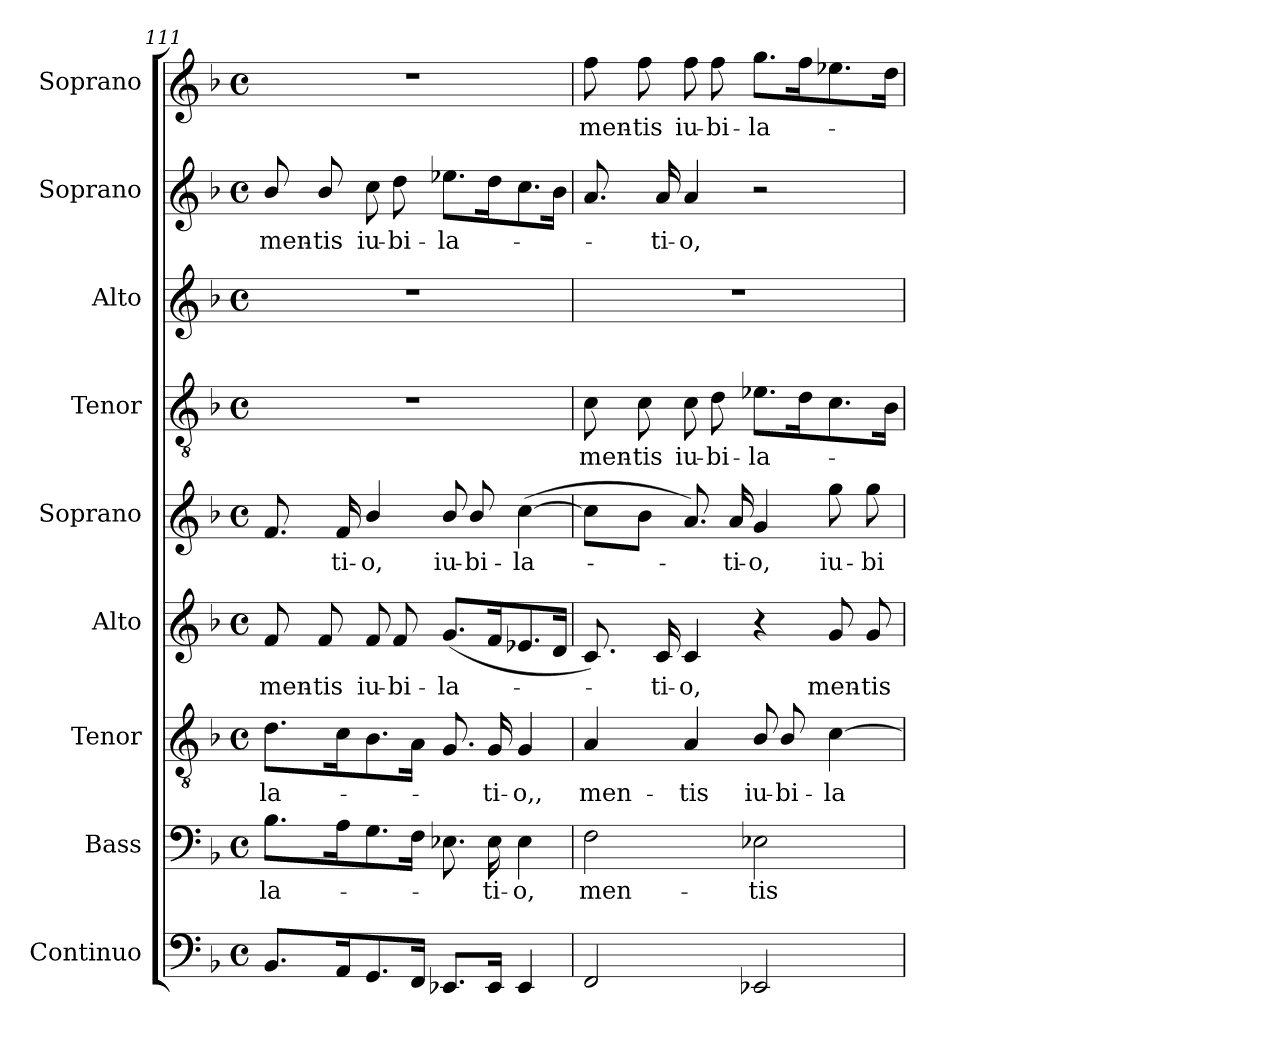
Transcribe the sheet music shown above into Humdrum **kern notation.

**kern	**kern	**text	**kern	**text	**kern	**text	**kern	**text	**kern	**text	**kern	**kern	**text	**kern	**text
*part9	*part8	*part8	*part7	*part7	*part6	*part6	*part5	*part5	*part4	*part4	*part3	*part2	*part2	*part1	*part1
*staff9	*staff8	*staff8	*staff7	*staff7	*staff6	*staff6	*staff5	*staff5	*staff4	*staff4	*staff3	*staff2	*staff2	*staff1	*staff1
*I"Continuo	*I"Bass	*	*I"Tenor	*	*I"Alto	*	*I"Soprano	*	*I"Tenor	*	*I"Alto	*I"Soprano	*	*I"Soprano	*
*I'Cont.	*I'B.	*	*I'T.	*	*I'A.	*	*I'S.	*	*I'T.	*	*I'A.	*I'S.	*	*I'S.	*
*clefF4	*clefF4	*	*clefGv2	*	*clefG2	*	*clefG2	*	*clefGv2	*	*clefG2	*clefG2	*	*clefG2	*
*	*	*	*ITrd7c12	*	*	*	*	*	*ITrd7c12	*	*	*	*	*	*
*k[b-]	*k[b-]	*	*k[b-]	*	*k[b-]	*	*k[b-]	*	*k[b-]	*	*k[b-]	*k[b-]	*	*k[b-]	*
*F:	*F:	*	*F:	*	*F:	*	*F:	*	*F:	*	*F:	*F:	*	*F:	*
*M4/4	*M4/4	*	*M4/4	*	*M4/4	*	*M4/4	*	*M4/4	*	*M4/4	*M4/4	*	*M4/4	*
*met(c)	*met(c)	*	*met(c)	*	*met(c)	*	*met(c)	*	*met(c)	*	*met(c)	*met(c)	*	*met(c)	*
=111	=111	=111	=111	=111	=111	=111	=111	=111	=111	=111	=111	=111	=111	=111	=111
!	!	!LO:LY:b:color=#000000	!	!	!	!	!	!	!	!	!	!	!	!	!
!	!	!	!	!LO:LY:b:color=#000000	!	!	!	!	!	!	!	!	!	!	!
!	!	!	!	!	!	!LO:LY:b:color=#000000	!	!	!	!	!	!	!	!	!
!	!	!	!	!	!	!	!	!	!	!	!	!	!LO:LY:b:color=#000000	!	!
8.BB-i/L	8.B-i\L	-la-	8.Di\L	-la-	8fi/	men-	8.fi/	.	1r	.	1r	8b-i/	men-	1r	.
!	!	!	!	!	!	!LO:LY:b:color=#000000	!	!	!	!	!	!	!	!	!
!	!	!	!	!	!	!	!	!	!	!	!	!	!LO:LY:b:color=#000000	!	!
.	.	.	.	.	8fi/	-tis	.	.	.	.	.	8b-i/	-tis	.	.
!	!	!	!	!	!	!	!	!LO:LY:b:color=#000000	!	!	!	!	!	!	!
16AAi/k	16Ai\k	.	16Ci\k	.	.	.	16fi/	-ti-	.	.	.	.	.	.	.
!	!	!	!	!	!	!LO:LY:b:color=#000000	!	!	!	!	!	!	!	!	!
!	!	!	!	!	!	!	!	!LO:LY:b:color=#000000	!	!	!	!	!	!	!
!	!	!	!	!	!	!	!	!	!	!	!	!	!LO:LY:b:color=#000000	!	!
8.GGi/	8.Gi\	.	8.BB-i\	.	8fi/	iu-	4b-i/	-o,	.	.	.	8cci\	iu-	.	.
!	!	!	!	!	!	!LO:LY:b:color=#000000	!	!	!	!	!	!	!	!	!
!	!	!	!	!	!	!	!	!	!	!	!	!	!LO:LY:b:color=#000000	!	!
.	.	.	.	.	8fi/	-bi-	.	.	.	.	.	8ddi\	-bi-	.	.
16FFi/Jk	16Fi\Jk	.	16AAi\Jk	.	.	.	.	.	.	.	.	.	.	.	.
!	!	!	!	!	!	!LO:LY:b:color=#000000	!	!	!	!	!	!	!	!	!
!	!	!	!	!	!	!	!	!LO:LY:b:color=#000000	!	!	!	!	!	!	!
!	!	!	!	!	!	!	!	!	!	!	!	!	!LO:LY:b:color=#000000	!	!
8.EE-Xi/L	8.E-Xi\	.	8.GGi/	.	(8.gi/L	-la-	8b-i/	iu-	.	.	.	8.ee-Xi\L	-la-	.	.
!	!	!	!	!	!	!	!	!LO:LY:b:color=#000000	!	!	!	!	!	!	!
.	.	.	.	.	.	.	8b-i/	-bi-	.	.	.	.	.	.	.
!	!	!LO:LY:b:color=#000000	!	!	!	!	!	!	!	!	!	!	!	!	!
!	!	!	!	!LO:LY:b:color=#000000	!	!	!	!	!	!	!	!	!	!	!
16EE-i/Jk	16E-i\	-ti-	16GGi/	-ti-	16fi/k	.	.	.	.	.	.	16ddi\k	.	.	.
!	!	!LO:LY:b:color=#000000	!	!	!	!	!	!	!	!	!	!	!	!	!
!	!	!	!	!LO:LY:b:color=#000000	!	!	!	!	!	!	!	!	!	!	!
!	!	!	!	!	!	!	!	!LO:LY:b:color=#000000	!	!	!	!	!	!	!
4EE-i/	4E-i\	-o,	4GGi/	-o,,	8.e-Xi/	.	([>4cci\	-la-	.	.	.	8.cci\	.	.	.
.	.	.	.	.	16di/Jk	.	.	.	.	.	.	16b-i\Jk	.	.	.
=112	=112	=112	=112	=112	=112	=112	=112	=112	=112	=112	=112	=112	=112	=112	=112
!	!	!LO:LY:b:color=#000000	!	!	!	!	!	!	!	!	!	!	!	!	!
!	!	!	!	!LO:LY:b:color=#000000	!	!	!	!	!	!	!	!	!	!	!
!	!	!	!	!	!	!	!	!	!	!LO:LY:b:color=#000000	!	!	!	!	!
!	!	!	!	!	!	!	!	!	!	!	!	!	!	!	!LO:LY:b:color=#000000
2FFi/	2Fi\	men-	4AAi/	men-	8.ci/)	.	8cci\L]	.	8Ci\	men-	1r	8.ai/	.	8ffi\	men-
!	!	!	!	!	!	!	!	!	!	!LO:LY:b:color=#000000	!	!	!	!	!
!	!	!	!	!	!	!	!	!	!	!	!	!	!	!	!LO:LY:b:color=#000000
.	.	.	.	.	.	.	8b-i\J	.	8Ci\	-tis	.	.	.	8ffi\	-tis
!	!	!	!	!	!	!LO:LY:b:color=#000000	!	!	!	!	!	!	!	!	!
!	!	!	!	!	!	!	!	!	!	!	!	!	!LO:LY:b:color=#000000	!	!
.	.	.	.	.	16ci/	-ti-	.	.	.	.	.	16ai/	-ti-	.	.
!	!	!	!	!LO:LY:b:color=#000000	!	!	!	!	!	!	!	!	!	!	!
!	!	!	!	!	!	!LO:LY:b:color=#000000	!	!	!	!	!	!	!	!	!
!	!	!	!	!	!	!	!	!	!	!LO:LY:b:color=#000000	!	!	!	!	!
!	!	!	!	!	!	!	!	!	!	!	!	!	!LO:LY:b:color=#000000	!	!
!	!	!	!	!	!	!	!	!	!	!	!	!	!	!	!LO:LY:b:color=#000000
.	.	.	4AAi/	-tis	4ci/	-o,	8.ai/)	.	8Ci\	iu-	.	4ai/	-o,	8ffi\	iu-
!	!	!	!	!	!	!	!	!	!	!LO:LY:b:color=#000000	!	!	!	!	!
!	!	!	!	!	!	!	!	!	!	!	!	!	!	!	!LO:LY:b:color=#000000
.	.	.	.	.	.	.	.	.	8Di\	-bi-	.	.	.	8ffi\	-bi-
!	!	!	!	!	!	!	!	!LO:LY:b:color=#000000	!	!	!	!	!	!	!
.	.	.	.	.	.	.	16ai/	-ti-	.	.	.	.	.	.	.
!	!	!LO:LY:b:color=#000000	!	!	!	!	!	!	!	!	!	!	!	!	!
!	!	!	!	!LO:LY:b:color=#000000	!	!	!	!	!	!	!	!	!	!	!
!	!	!	!	!	!	!	!	!LO:LY:b:color=#000000	!	!	!	!	!	!	!
!	!	!	!	!	!	!	!	!	!	!LO:LY:b:color=#000000	!	!	!	!	!
!	!	!	!	!	!	!	!	!	!	!	!	!	!	!	!LO:LY:b:color=#000000
2EE-Xi/	2E-Xi\	-tis	8BB-i/	iu-	4r	.	4gi/	-o,	8.E-Xi\L	-la-	.	2r	.	8.ggi\L	-la-
!	!	!	!	!LO:LY:b:color=#000000	!	!	!	!	!	!	!	!	!	!	!
.	.	.	8BB-i/	-bi-	.	.	.	.	.	.	.	.	.	.	.
.	.	.	.	.	.	.	.	.	16Di\k	.	.	.	.	16ffi\k	.
!	!	!	!	!LO:LY:b:color=#000000	!	!	!	!	!	!	!	!	!	!	!
!	!	!	!	!	!	!LO:LY:b:color=#000000	!	!	!	!	!	!	!	!	!
!	!	!	!	!	!	!	!	!LO:LY:b:color=#000000	!	!	!	!	!	!	!
.	.	.	[>4Ci\	-la-	8gi/	men-	8ggi\	iu-	8.Ci\	.	.	.	.	8.ee-Xi\	.
!	!	!	!	!	!	!LO:LY:b:color=#000000	!	!	!	!	!	!	!	!	!
!	!	!	!	!	!	!	!	!LO:LY:b:color=#000000	!	!	!	!	!	!	!
.	.	.	.	.	8gi/	-tis	8ggi\	-bi-	.	.	.	.	.	.	.
.	.	.	.	.	.	.	.	.	16BB-i\Jk	.	.	.	.	16ddi\Jk	.
=	=	=	=	=	=	=	=	=	=	=	=	=	=	=	=
*-	*-	*-	*-	*-	*-	*-	*-	*-	*-	*-	*-	*-	*-	*-	*-
